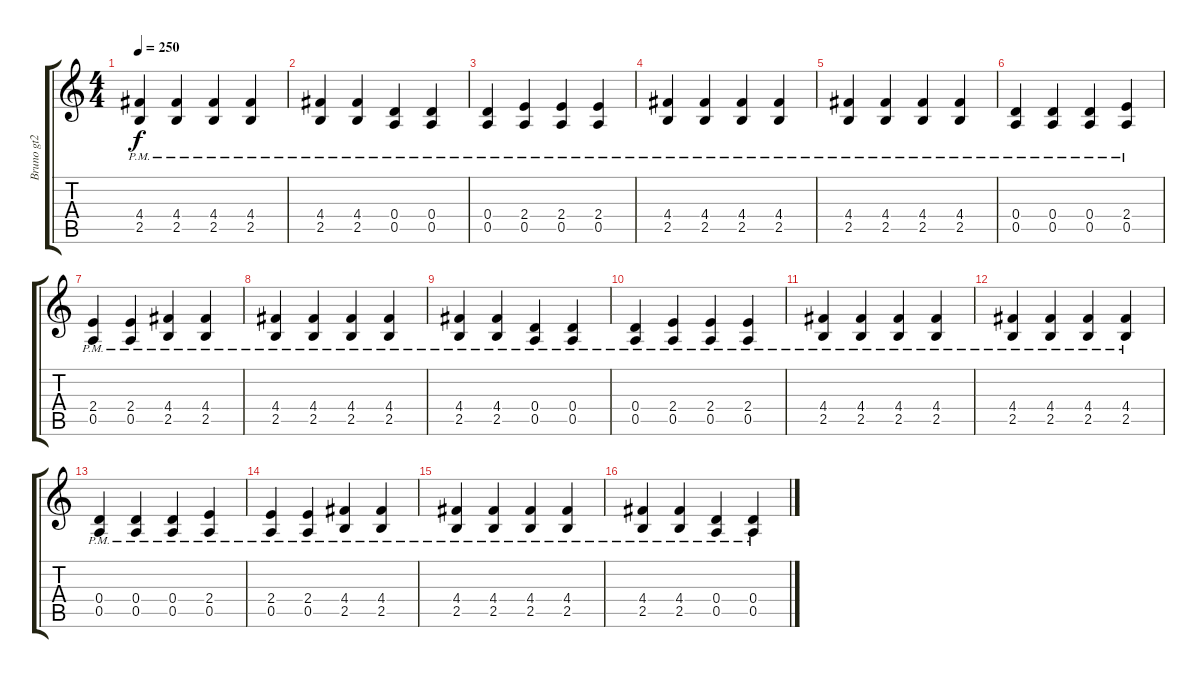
\track ("Bruno gt2" "Bruno gt2") {instrument distortionguitar}
\staff {score tabs}
\tuning (E4 B3 G3 D3 A2 E2) {hide}
\ts (4 4)
\tempo 250
\clef g2
\ks c
(4.4 2.5{pm}).4{dy f} (4.4 2.5{pm}).4 (4.4 2.5{pm}).4 (4.4 2.5{pm}).4 |
(4.4{pm} 2.5{pm}).4 (4.4{pm} 2.5{pm}).4 (0.4{pm} 0.5{pm}).4 (0.4{pm} 0.5{pm}).4 |
(0.4{pm} 0.5{pm}).4 (2.4{pm} 0.5{pm}).4 (2.4{pm} 0.5{pm}).4 (2.4{pm} 0.5{pm}).4 |
(4.4{pm} 2.5{pm}).4 (4.4{pm} 2.5{pm}).4 (4.4{pm} 2.5{pm}).4 (4.4{pm} 2.5{pm}).4 |
(4.4{pm} 2.5{pm}).4 (4.4{pm} 2.5{pm}).4 (4.4{pm} 2.5{pm}).4 (4.4{pm} 2.5{pm}).4 |
(0.4{pm} 0.5{pm}).4 (0.4{pm} 0.5{pm}).4 (0.4{pm} 0.5{pm}).4 (2.4{pm} 0.5{pm}).4 |
(2.4{pm} 0.5{pm}).4 (2.4{pm} 0.5{pm}).4 (4.4{pm} 2.5{pm}).4 (4.4{pm} 2.5{pm}).4 |
(4.4{pm} 2.5{pm}).4 (4.4{pm} 2.5{pm}).4 (4.4{pm} 2.5{pm}).4 (4.4{pm} 2.5{pm}).4 |
(4.4{pm} 2.5{pm}).4 (4.4{pm} 2.5{pm}).4 (0.4{pm} 0.5{pm}).4 (0.4{pm} 0.5{pm}).4 |
(0.4{pm} 0.5{pm}).4 (2.4{pm} 0.5{pm}).4 (2.4{pm} 0.5{pm}).4 (2.4{pm} 0.5{pm}).4 |
(4.4{pm} 2.5{pm}).4 (4.4{pm} 2.5{pm}).4 (4.4{pm} 2.5{pm}).4 (4.4{pm} 2.5{pm}).4 |
(4.4{pm} 2.5{pm}).4 (4.4{pm} 2.5{pm}).4 (4.4{pm} 2.5{pm}).4 (4.4{pm} 2.5{pm}).4 |
(0.4{pm} 0.5{pm}).4 (0.4{pm} 0.5{pm}).4 (0.4{pm} 0.5{pm}).4 (2.4{pm} 0.5{pm}).4 |
(2.4{pm} 0.5{pm}).4 (2.4{pm} 0.5{pm}).4 (4.4{pm} 2.5{pm}).4 (4.4{pm} 2.5{pm}).4 |
(4.4{pm} 2.5{pm}).4 (4.4{pm} 2.5{pm}).4 (4.4{pm} 2.5{pm}).4 (4.4{pm} 2.5{pm}).4 |
(4.4{pm} 2.5{pm}).4 (4.4{pm} 2.5{pm}).4 (0.4{pm} 0.5{pm}).4 (0.4{pm} 0.5{pm}).4
